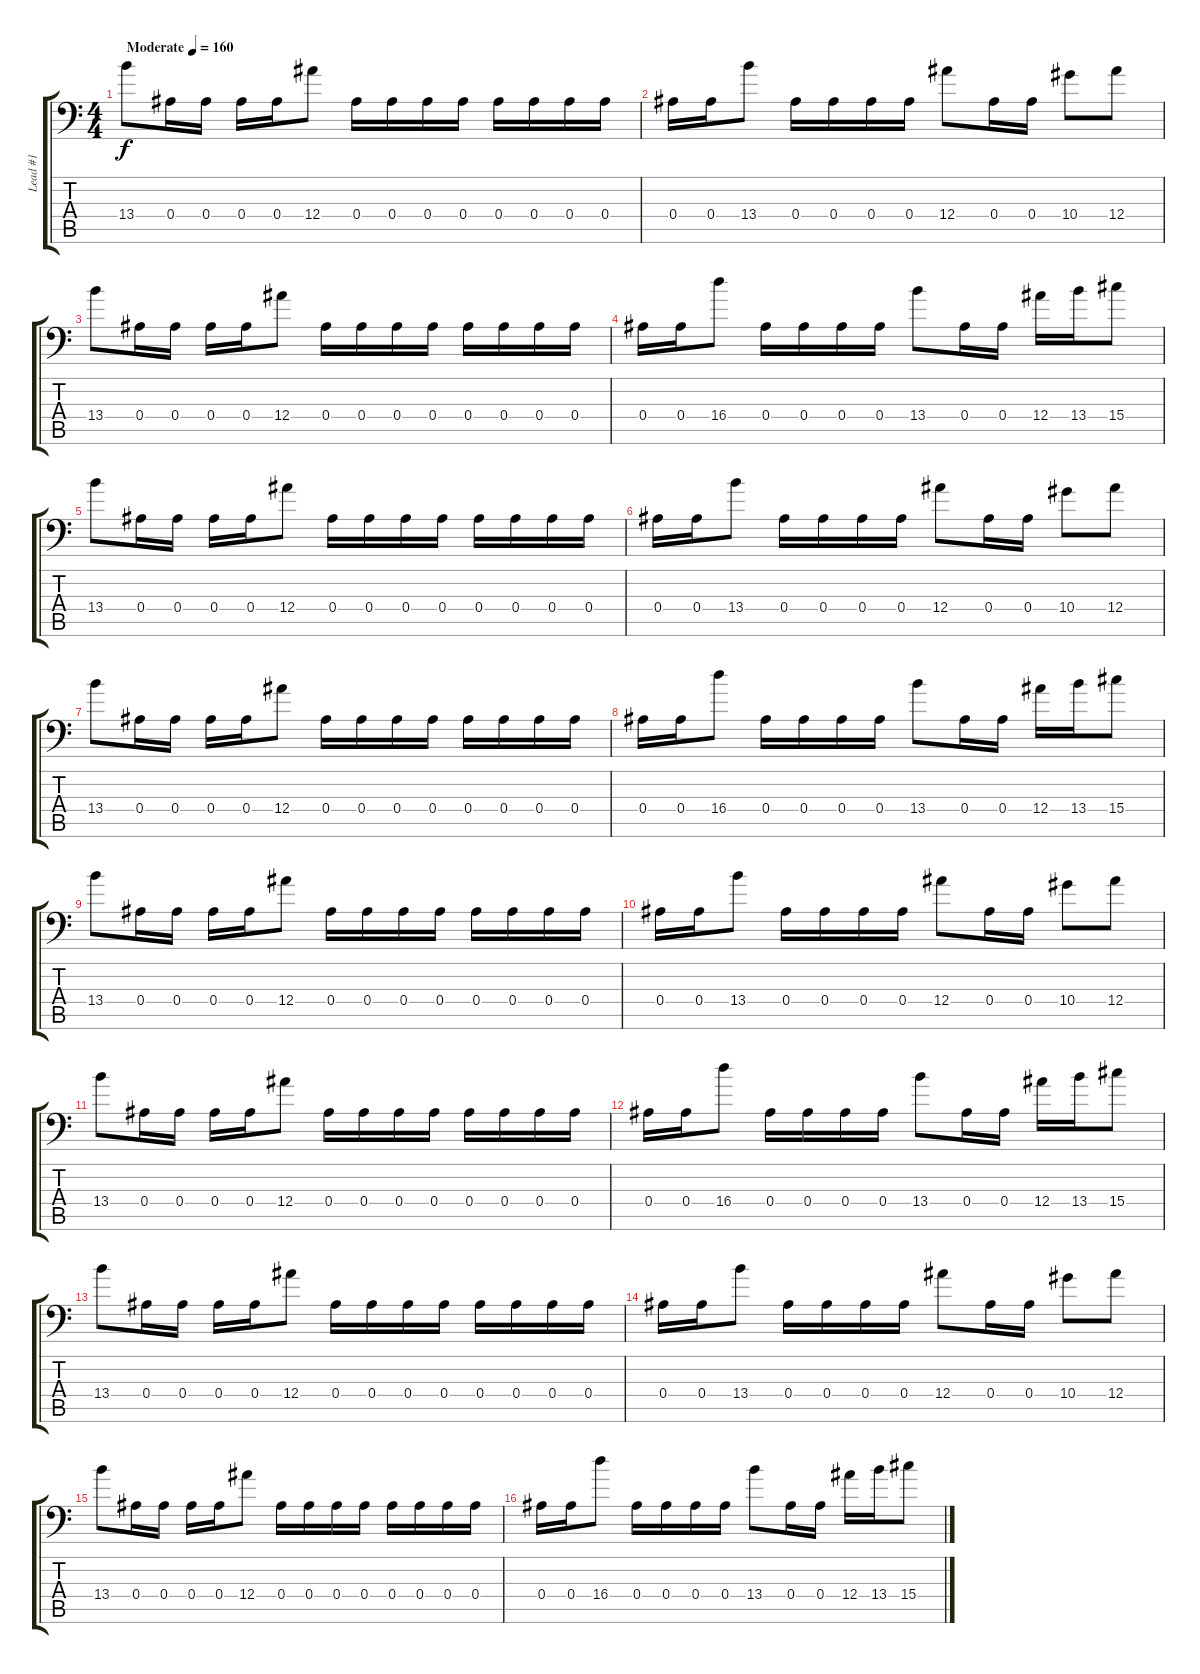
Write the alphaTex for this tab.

\track ("Lead #1" "Lead #1") {instrument distortionguitar}
\staff {score tabs}
\tuning (C4 G3 Eb3 Bb2 F2 Bb1) {hide}
\ts (4 4)
\tempo (160 "Moderate")
\clef f4
\ks c
13.4.8{dy f instrument distortionguitar} 0.4.16 0.4.16 0.4.16 0.4.16 12.4.8 0.4.16 0.4.16 0.4.16 0.4.16 0.4.16 0.4.16 0.4.16 0.4.16 |
0.4.16 0.4.16 13.4.8 0.4.16 0.4.16 0.4.16 0.4.16 12.4.8 0.4.16 0.4.16 10.4.8 12.4.8 |
13.4.8 0.4.16 0.4.16 0.4.16 0.4.16 12.4.8 0.4.16 0.4.16 0.4.16 0.4.16 0.4.16 0.4.16 0.4.16 0.4.16 |
0.4.16 0.4.16 16.4.8 0.4.16 0.4.16 0.4.16 0.4.16 13.4.8 0.4.16 0.4.16 12.4.16 13.4.16 15.4.8 |
13.4.8 0.4.16 0.4.16 0.4.16 0.4.16 12.4.8 0.4.16 0.4.16 0.4.16 0.4.16 0.4.16 0.4.16 0.4.16 0.4.16 |
0.4.16 0.4.16 13.4.8 0.4.16 0.4.16 0.4.16 0.4.16 12.4.8 0.4.16 0.4.16 10.4.8 12.4.8 |
13.4.8 0.4.16 0.4.16 0.4.16 0.4.16 12.4.8 0.4.16 0.4.16 0.4.16 0.4.16 0.4.16 0.4.16 0.4.16 0.4.16 |
0.4.16 0.4.16 16.4.8 0.4.16 0.4.16 0.4.16 0.4.16 13.4.8 0.4.16 0.4.16 12.4.16 13.4.16 15.4.8 |
13.4.8 0.4.16 0.4.16 0.4.16 0.4.16 12.4.8 0.4.16 0.4.16 0.4.16 0.4.16 0.4.16 0.4.16 0.4.16 0.4.16 |
0.4.16 0.4.16 13.4.8 0.4.16 0.4.16 0.4.16 0.4.16 12.4.8 0.4.16 0.4.16 10.4.8 12.4.8 |
13.4.8 0.4.16 0.4.16 0.4.16 0.4.16 12.4.8 0.4.16 0.4.16 0.4.16 0.4.16 0.4.16 0.4.16 0.4.16 0.4.16 |
0.4.16 0.4.16 16.4.8 0.4.16 0.4.16 0.4.16 0.4.16 13.4.8 0.4.16 0.4.16 12.4.16 13.4.16 15.4.8 |
13.4.8 0.4.16 0.4.16 0.4.16 0.4.16 12.4.8 0.4.16 0.4.16 0.4.16 0.4.16 0.4.16 0.4.16 0.4.16 0.4.16 |
0.4.16 0.4.16 13.4.8 0.4.16 0.4.16 0.4.16 0.4.16 12.4.8 0.4.16 0.4.16 10.4.8 12.4.8 |
13.4.8 0.4.16 0.4.16 0.4.16 0.4.16 12.4.8 0.4.16 0.4.16 0.4.16 0.4.16 0.4.16 0.4.16 0.4.16 0.4.16 |
0.4.16 0.4.16 16.4.8 0.4.16 0.4.16 0.4.16 0.4.16 13.4.8 0.4.16 0.4.16 12.4.16 13.4.16 15.4.8
